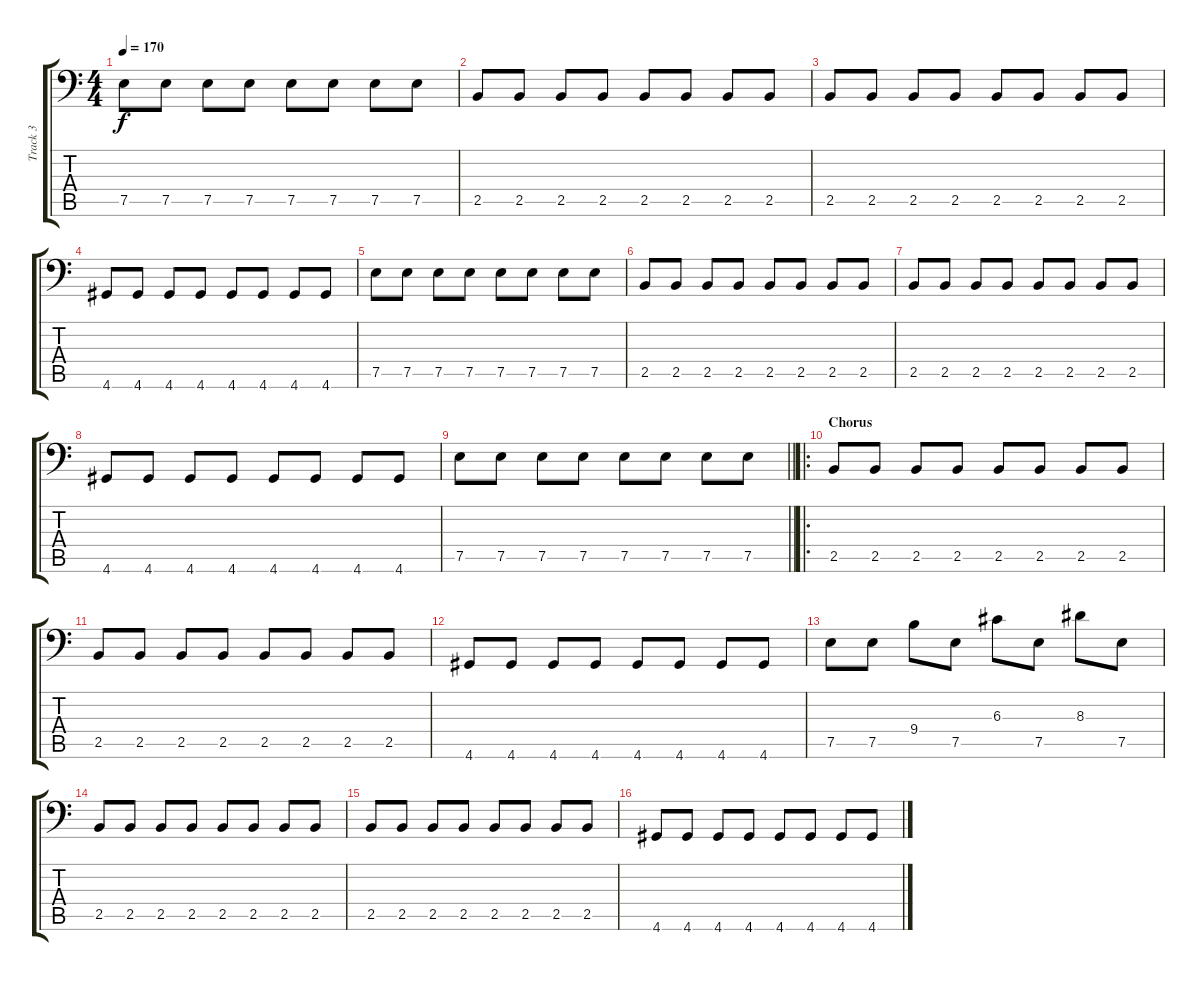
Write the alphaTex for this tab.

\track ("Track 3" "Track 3") {instrument electricbasspick}
\staff {score tabs}
\tuning (E3 B2 G2 D2 A1 E1) {hide}
\ts (4 4)
\tempo 170
\clef f4
\ks c
7.5.8{dy f} 7.5.8 7.5.8 7.5.8 7.5.8 7.5.8 7.5.8 7.5.8 |
2.5.8 2.5.8 2.5.8 2.5.8 2.5.8 2.5.8 2.5.8 2.5.8 |
2.5.8 2.5.8 2.5.8 2.5.8 2.5.8 2.5.8 2.5.8 2.5.8 |
4.6.8 4.6.8 4.6.8 4.6.8 4.6.8 4.6.8 4.6.8 4.6.8 |
7.5.8 7.5.8 7.5.8 7.5.8 7.5.8 7.5.8 7.5.8 7.5.8 |
2.5.8 2.5.8 2.5.8 2.5.8 2.5.8 2.5.8 2.5.8 2.5.8 |
2.5.8 2.5.8 2.5.8 2.5.8 2.5.8 2.5.8 2.5.8 2.5.8 |
4.6.8 4.6.8 4.6.8 4.6.8 4.6.8 4.6.8 4.6.8 4.6.8 |
\barLineRight lightlight
7.5.8 7.5.8 7.5.8 7.5.8 7.5.8 7.5.8 7.5.8 7.5.8 |
\ro
\section ("" "Chorus")
2.5.8 2.5.8 2.5.8 2.5.8 2.5.8 2.5.8 2.5.8 2.5.8 |
2.5.8 2.5.8 2.5.8 2.5.8 2.5.8 2.5.8 2.5.8 2.5.8 |
4.6.8 4.6.8 4.6.8 4.6.8 4.6.8 4.6.8 4.6.8 4.6.8 |
7.5.8 7.5.8 9.4.8 7.5.8 6.3.8 7.5.8 8.3.8 7.5.8 |
2.5.8 2.5.8 2.5.8 2.5.8 2.5.8 2.5.8 2.5.8 2.5.8 |
2.5.8 2.5.8 2.5.8 2.5.8 2.5.8 2.5.8 2.5.8 2.5.8 |
4.6.8 4.6.8 4.6.8 4.6.8 4.6.8 4.6.8 4.6.8 4.6.8
